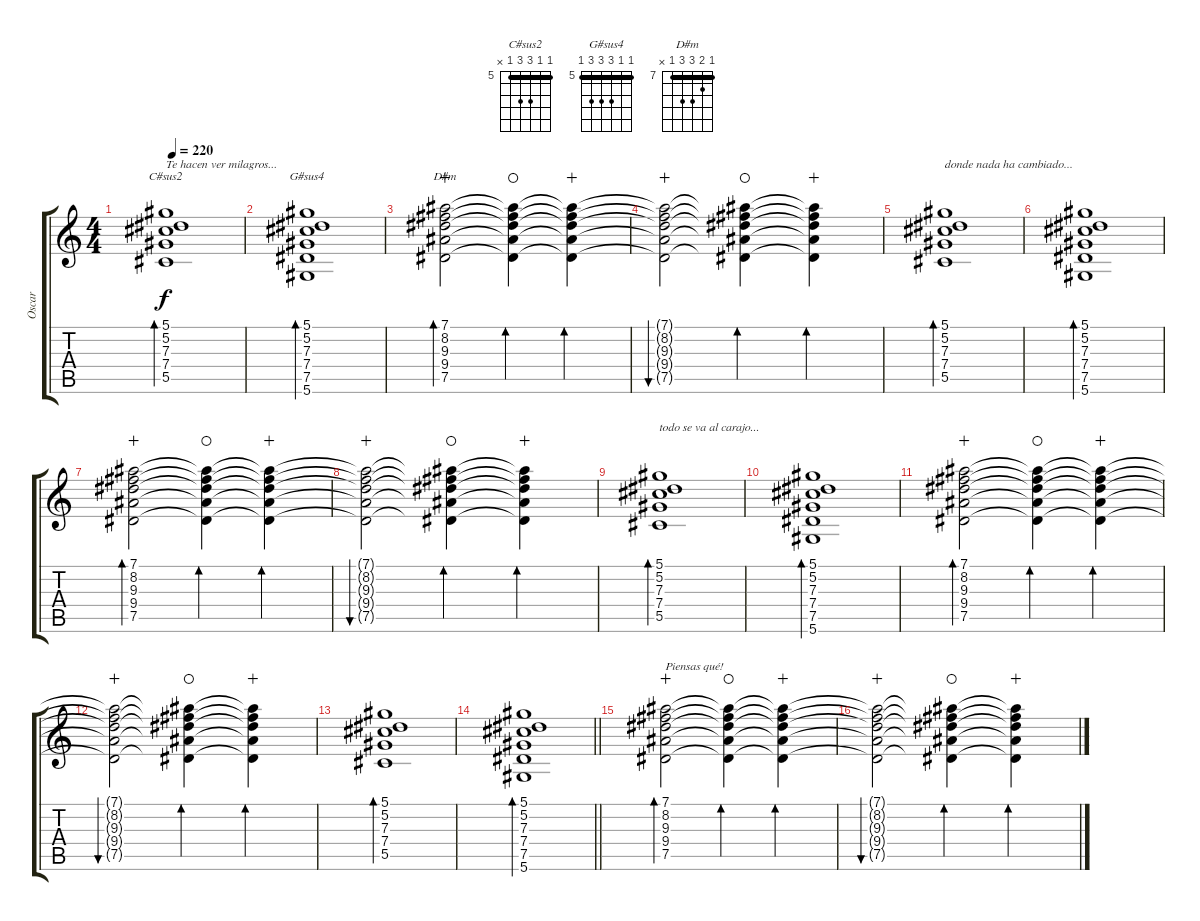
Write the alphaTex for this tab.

\track ("Oscar" "Oscar") {instrument acousticguitarsteel}
\staff {score tabs}
\tuning (Eb4 Bb3 Gb3 Db3 Ab2 Eb2) {hide}
\chord ("C#sus2" 5 5 7 7 5 x) {firstfret 5 barre 5}
\chord ("G#sus4" 5 5 7 7 7 5) {firstfret 5 barre 5}
\chord ("D#m" 7 8 9 9 7 x) {firstfret 7 barre 7}
\ts (4 4)
\tempo 220
\clef g2
\ks c
(5.1 5.2 7.3 7.4 5.5).1{bd 240 ch "C#sus2" txt "Te hacen ver milagros..." dy f} |
(5.1 5.2 7.3 7.4 7.5 5.6).1{bd 240 ch "G#sus4"} |
(7.1 8.2 9.3 9.4 7.5).2{bd 240 ch "D#m" wahc} (7.1{t} 8.2{t} 9.3{t} 9.4{t} 7.5{t}).4{bd 240 waho} (7.1{t} 8.2{t} 9.3{t} 9.4{t} 7.5{t}).4{bd 240 wahc} |
(7.1{t} 8.2{t} 9.3{t} 9.4{t} 7.5{t}).2{bu 240 wahc} (7.1{t} 8.2{t} 9.3{t} 9.4{t} 7.5{t}).4{bd 240 waho} (7.1{t} 8.2{t} 9.3{t} 9.4{t} 7.5{t}).4{bd 240 wahc} |
(5.1 5.2 7.3 7.4 5.5).1{bd 240 txt "donde nada ha cambiado..."} |
(5.1 5.2 7.3 7.4 7.5 5.6).1{bd 240} |
(7.1 8.2 9.3 9.4 7.5).2{bd 240 wahc} (7.1{t} 8.2{t} 9.3{t} 9.4{t} 7.5{t}).4{bd 240 waho} (7.1{t} 8.2{t} 9.3{t} 9.4{t} 7.5{t}).4{bd 240 wahc} |
(7.1{t} 8.2{t} 9.3{t} 9.4{t} 7.5{t}).2{bu 240 wahc} (7.1{t} 8.2{t} 9.3{t} 9.4{t} 7.5{t}).4{bd 240 waho} (7.1{t} 8.2{t} 9.3{t} 9.4{t} 7.5{t}).4{bd 240 wahc} |
(5.1 5.2 7.3 7.4 5.5).1{bd 240 txt "todo se va al carajo..."} |
(5.1 5.2 7.3 7.4 7.5 5.6).1{bd 240} |
(7.1 8.2 9.3 9.4 7.5).2{bd 240 wahc} (7.1{t} 8.2{t} 9.3{t} 9.4{t} 7.5{t}).4{bd 240 waho} (7.1{t} 8.2{t} 9.3{t} 9.4{t} 7.5{t}).4{bd 240 wahc} |
(7.1{t} 8.2{t} 9.3{t} 9.4{t} 7.5{t}).2{bu 240 wahc} (7.1{t} 8.2{t} 9.3{t} 9.4{t} 7.5{t}).4{bd 240 waho} (7.1{t} 8.2{t} 9.3{t} 9.4{t} 7.5{t}).4{bd 240 wahc} |
(5.1 5.2 7.3 7.4 5.5).1{bd 240} |
\barLineRight lightlight
(5.1 5.2 7.3 7.4 7.5 5.6).1{bd 240} |
(7.1 8.2 9.3 9.4 7.5).2{bd 240 txt "Piensas qué!" wahc} (7.1{t} 8.2{t} 9.3{t} 9.4{t} 7.5{t}).4{bd 240 waho} (7.1{t} 8.2{t} 9.3{t} 9.4{t} 7.5{t}).4{bd 240 wahc} |
(7.1{t} 8.2{t} 9.3{t} 9.4{t} 7.5{t}).2{bu 240 wahc} (7.1{t} 8.2{t} 9.3{t} 9.4{t} 7.5{t}).4{bd 240 waho} (7.1{t} 8.2{t} 9.3{t} 9.4{t} 7.5{t}).4{bd 240 wahc}
